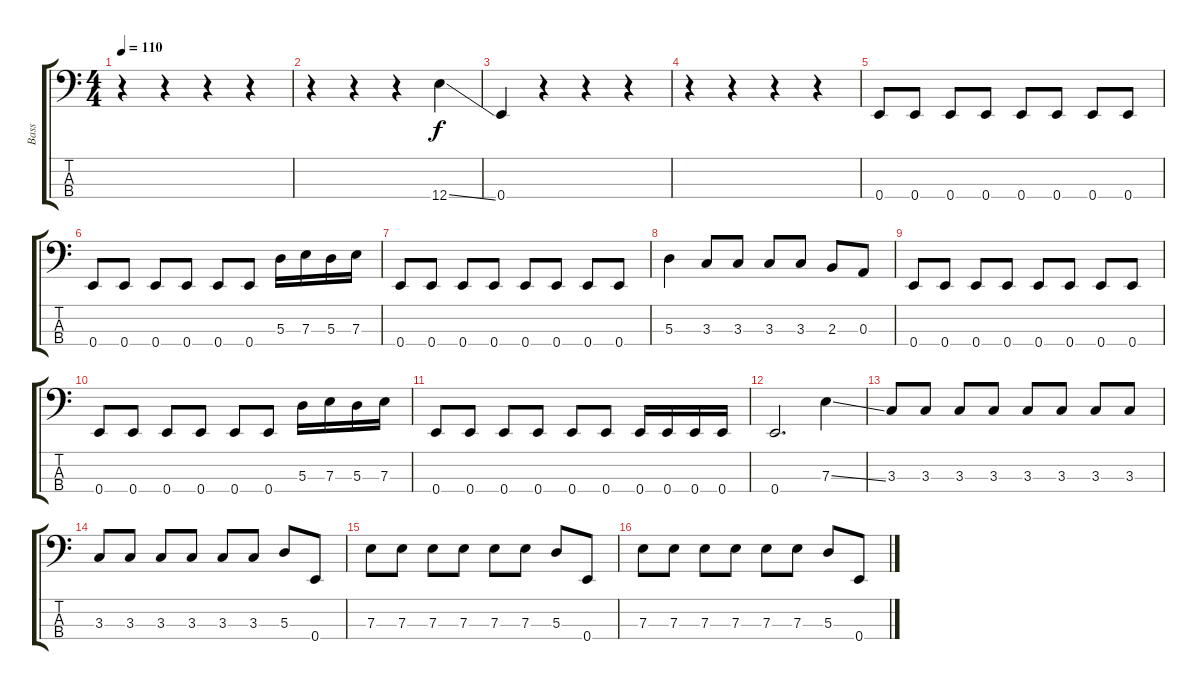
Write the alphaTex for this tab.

\track ("Bass" "Bass") {instrument electricbassfinger}
\staff {score tabs}
\tuning (G2 D2 A1 E1) {hide}
\ts (4 4)
\tempo 110
\clef f4
\ks c
r.4{dy f instrument electricbassfinger} r.4 r.4 r.4 |
r.4 r.4 r.4 12.4{ss}.4 |
0.4.4 r.4 r.4 r.4 |
r.4 r.4 r.4 r.4 |
0.4.8 0.4.8 0.4.8 0.4.8 0.4.8 0.4.8 0.4.8 0.4.8 |
0.4.8 0.4.8 0.4.8 0.4.8 0.4.8 0.4.8 5.3.16 7.3.16 5.3.16 7.3.16 |
0.4.8 0.4.8 0.4.8 0.4.8 0.4.8 0.4.8 0.4.8 0.4.8 |
5.3.4 3.3.8 3.3.8 3.3.8 3.3.8 2.3.8 0.3.8 |
0.4.8 0.4.8 0.4.8 0.4.8 0.4.8 0.4.8 0.4.8 0.4.8 |
0.4.8 0.4.8 0.4.8 0.4.8 0.4.8 0.4.8 5.3.16 7.3.16 5.3.16 7.3.16 |
0.4.8 0.4.8 0.4.8 0.4.8 0.4.8 0.4.8 0.4.16 0.4.16 0.4.16 0.4.16 |
0.4.2{d} 7.3{ss}.4 |
3.3.8 3.3.8 3.3.8 3.3.8 3.3.8 3.3.8 3.3.8 3.3.8 |
3.3.8 3.3.8 3.3.8 3.3.8 3.3.8 3.3.8 5.3.8 0.4.8 |
7.3.8 7.3.8 7.3.8 7.3.8 7.3.8 7.3.8 5.3.8 0.4.8 |
7.3.8 7.3.8 7.3.8 7.3.8 7.3.8 7.3.8 5.3.8 0.4.8
